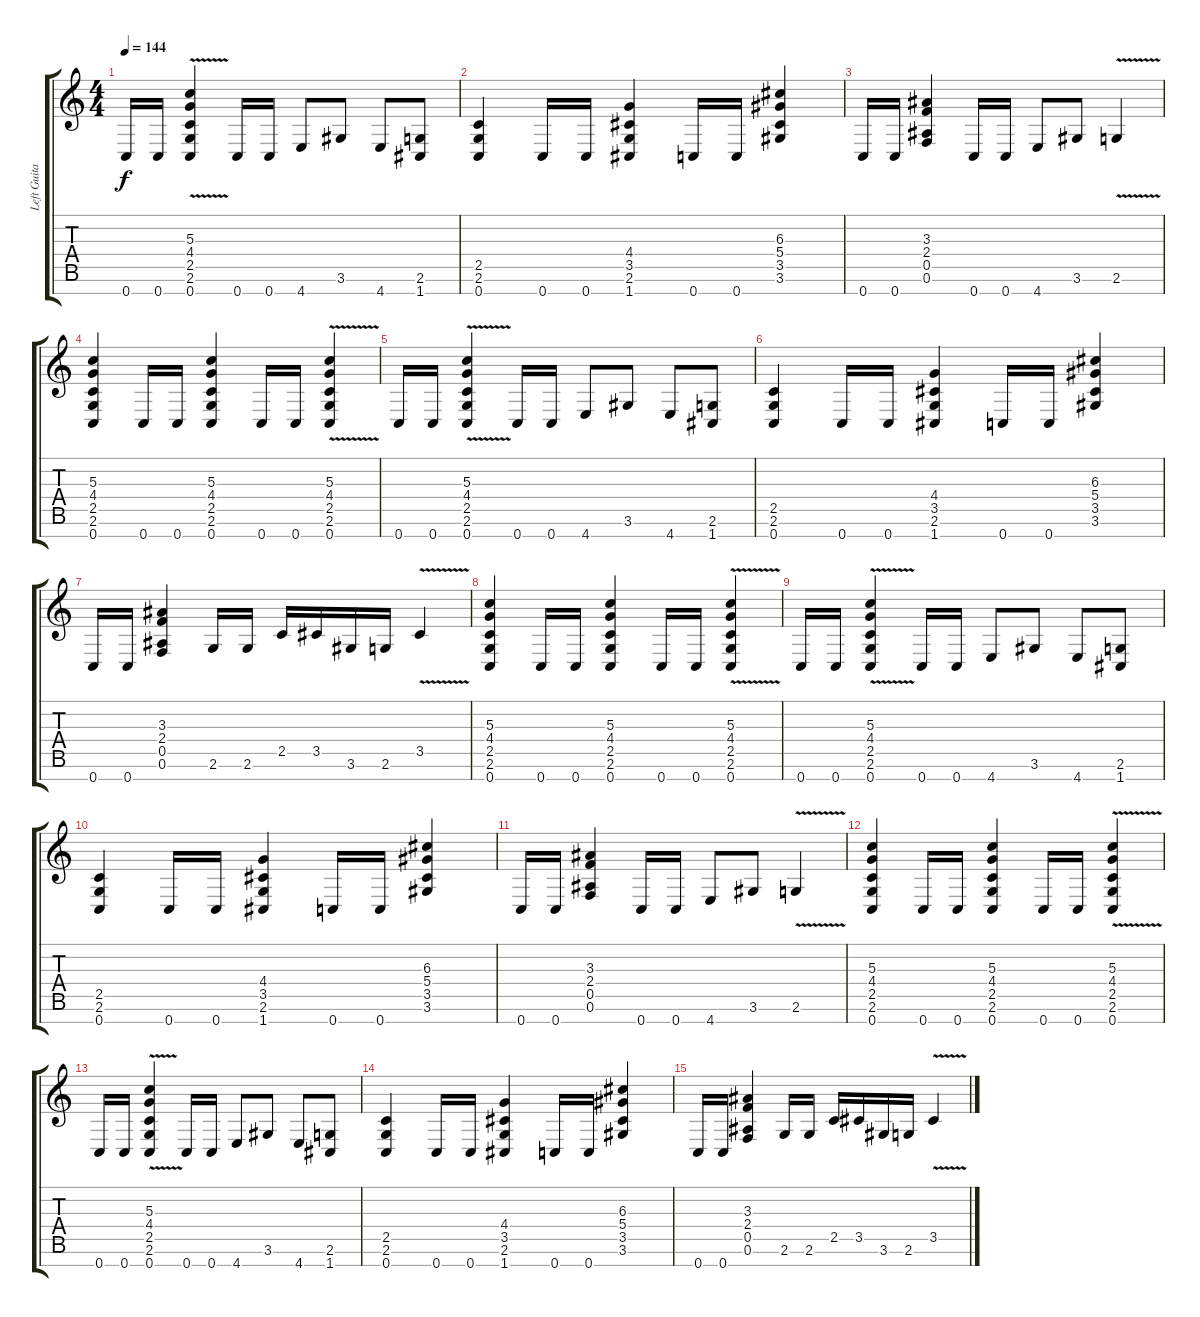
\track ("Left Guitar" "Left Guita") {instrument distortionguitar}
\staff {score tabs}
\tuning (F4 C4 G3 Eb3 Bb2 F2 C2) {hide}
\ts (4 4)
\tempo 144
\clef g2
\ks c
0.7.16{dy f} 0.7.16 (5.3{v} 4.4{v} 2.5 2.6 0.7).4 0.7.16 0.7.16 4.7.8 3.6.8 4.7.8 (2.6 1.7).8 |
(2.5 2.6 0.7).4 0.7.16 0.7.16 (4.4 3.5 2.6 1.7).4 0.7.16 0.7.16 (6.3 5.4 3.5 3.6).4 |
0.7.16 0.7.16 (3.3 2.4 0.5 0.6).4 0.7.16 0.7.16 4.7.8 3.6.8 2.6{v}.4 |
(5.3 4.4 2.5 2.6 0.7).4 0.7.16 0.7.16 (5.3 4.4 2.5 2.6 0.7).4 0.7.16 0.7.16 (5.3{v} 4.4 2.5 2.6 0.7).4 |
0.7.16 0.7.16 (5.3{v} 4.4{v} 2.5 2.6 0.7).4 0.7.16 0.7.16 4.7.8 3.6.8 4.7.8 (2.6 1.7).8 |
(2.5 2.6 0.7).4 0.7.16 0.7.16 (4.4 3.5 2.6 1.7).4 0.7.16 0.7.16 (6.3 5.4 3.5 3.6).4 |
0.7.16 0.7.16 (3.3 2.4 0.5 0.6).4 2.6.16 2.6.16 2.5.16 3.5.16 3.6.16 2.6.16 3.5{v}.4 |
(5.3 4.4 2.5 2.6 0.7).4 0.7.16 0.7.16 (5.3 4.4 2.5 2.6 0.7).4 0.7.16 0.7.16 (5.3{v} 4.4 2.5 2.6 0.7).4 |
0.7.16 0.7.16 (5.3{v} 4.4{v} 2.5 2.6 0.7).4 0.7.16 0.7.16 4.7.8 3.6.8 4.7.8 (2.6 1.7).8 |
(2.5 2.6 0.7).4 0.7.16 0.7.16 (4.4 3.5 2.6 1.7).4 0.7.16 0.7.16 (6.3 5.4 3.5 3.6).4 |
0.7.16 0.7.16 (3.3 2.4 0.5 0.6).4 0.7.16 0.7.16 4.7.8 3.6.8 2.6{v}.4 |
(5.3 4.4 2.5 2.6 0.7).4 0.7.16 0.7.16 (5.3 4.4 2.5 2.6 0.7).4 0.7.16 0.7.16 (5.3{v} 4.4 2.5 2.6 0.7).4 |
0.7.16 0.7.16 (5.3{v} 4.4{v} 2.5 2.6 0.7).4 0.7.16 0.7.16 4.7.8 3.6.8 4.7.8 (2.6 1.7).8 |
(2.5 2.6 0.7).4 0.7.16 0.7.16 (4.4 3.5 2.6 1.7).4 0.7.16 0.7.16 (6.3 5.4 3.5 3.6).4 |
0.7.16 0.7.16 (3.3 2.4 0.5 0.6).4 2.6.16 2.6.16 2.5.16 3.5.16 3.6.16 2.6.16 3.5{v}.4
